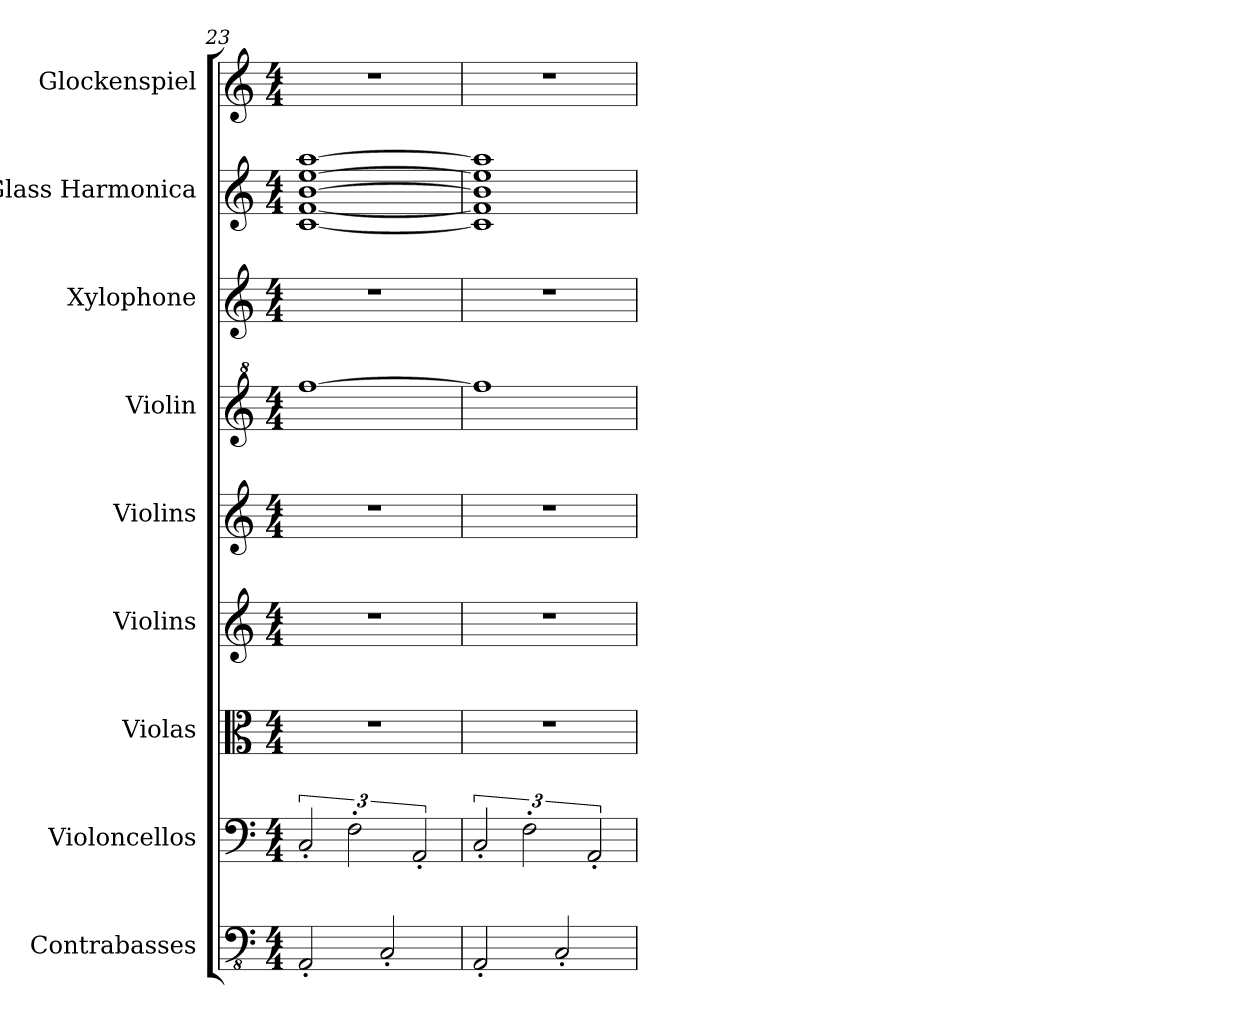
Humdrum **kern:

**kern	**kern	**kern	**kern	**kern	**kern	**kern	**kern	**kern
*part9	*part8	*part7	*part6	*part5	*part4	*part3	*part2	*part1
*staff9	*staff8	*staff7	*staff6	*staff5	*staff4	*staff3	*staff2	*staff1
*I"Contrabasses	*I"Violoncellos	*I"Violas	*I"Violins	*I"Violins	*I"Violin	*I"Xylophone	*I"Glass Harmonica	*I"Glockenspiel
*I'Cbs.	*I'Vcs.	*I'Vlas.	*I'Vlns.	*I'Vlns.	*I'Vln.	*I'Xyl.	*I'Gla. Har.	*I'Glk.
*clefFv4	*clefF4	*clefC3	*clefG2	*clefG2	*clefG^2	*clefG2	*clefG2	*clefG2
*	*	*	*	*	*	*ITrd-7c-12	*	*ITrd-14c-24
*k[]	*k[]	*k[]	*k[]	*k[]	*k[]	*k[]	*k[]	*k[]
*M4/4	*M4/4	*M4/4	*M4/4	*M4/4	*M4/4	*M4/4	*M4/4	*M4/4
=23	=23	=23	=23	=23	=23	=23	=23	=23
2AAA'/	3C'/	1r	1r	1r	[1fff	1r	[1c [1f [1b [1ee [1aa	1r
.	3F'\	.	.	.	.	.	.	.
2CC'/	.	.	.	.	.	.	.	.
.	3AA'/	.	.	.	.	.	.	.
!!LO:PB:g=z
=24	=24	=24	=24	=24	=24	=24	=24	=24
2AAA'/	3C'/	1r	1r	1r	1fff]	1r	1c] 1f] 1b] 1ee] 1aa]	1r
.	3F'\	.	.	.	.	.	.	.
2CC'/	.	.	.	.	.	.	.	.
.	3AA'/	.	.	.	.	.	.	.
=	=	=	=	=	=	=	=	=
*-	*-	*-	*-	*-	*-	*-	*-	*-
